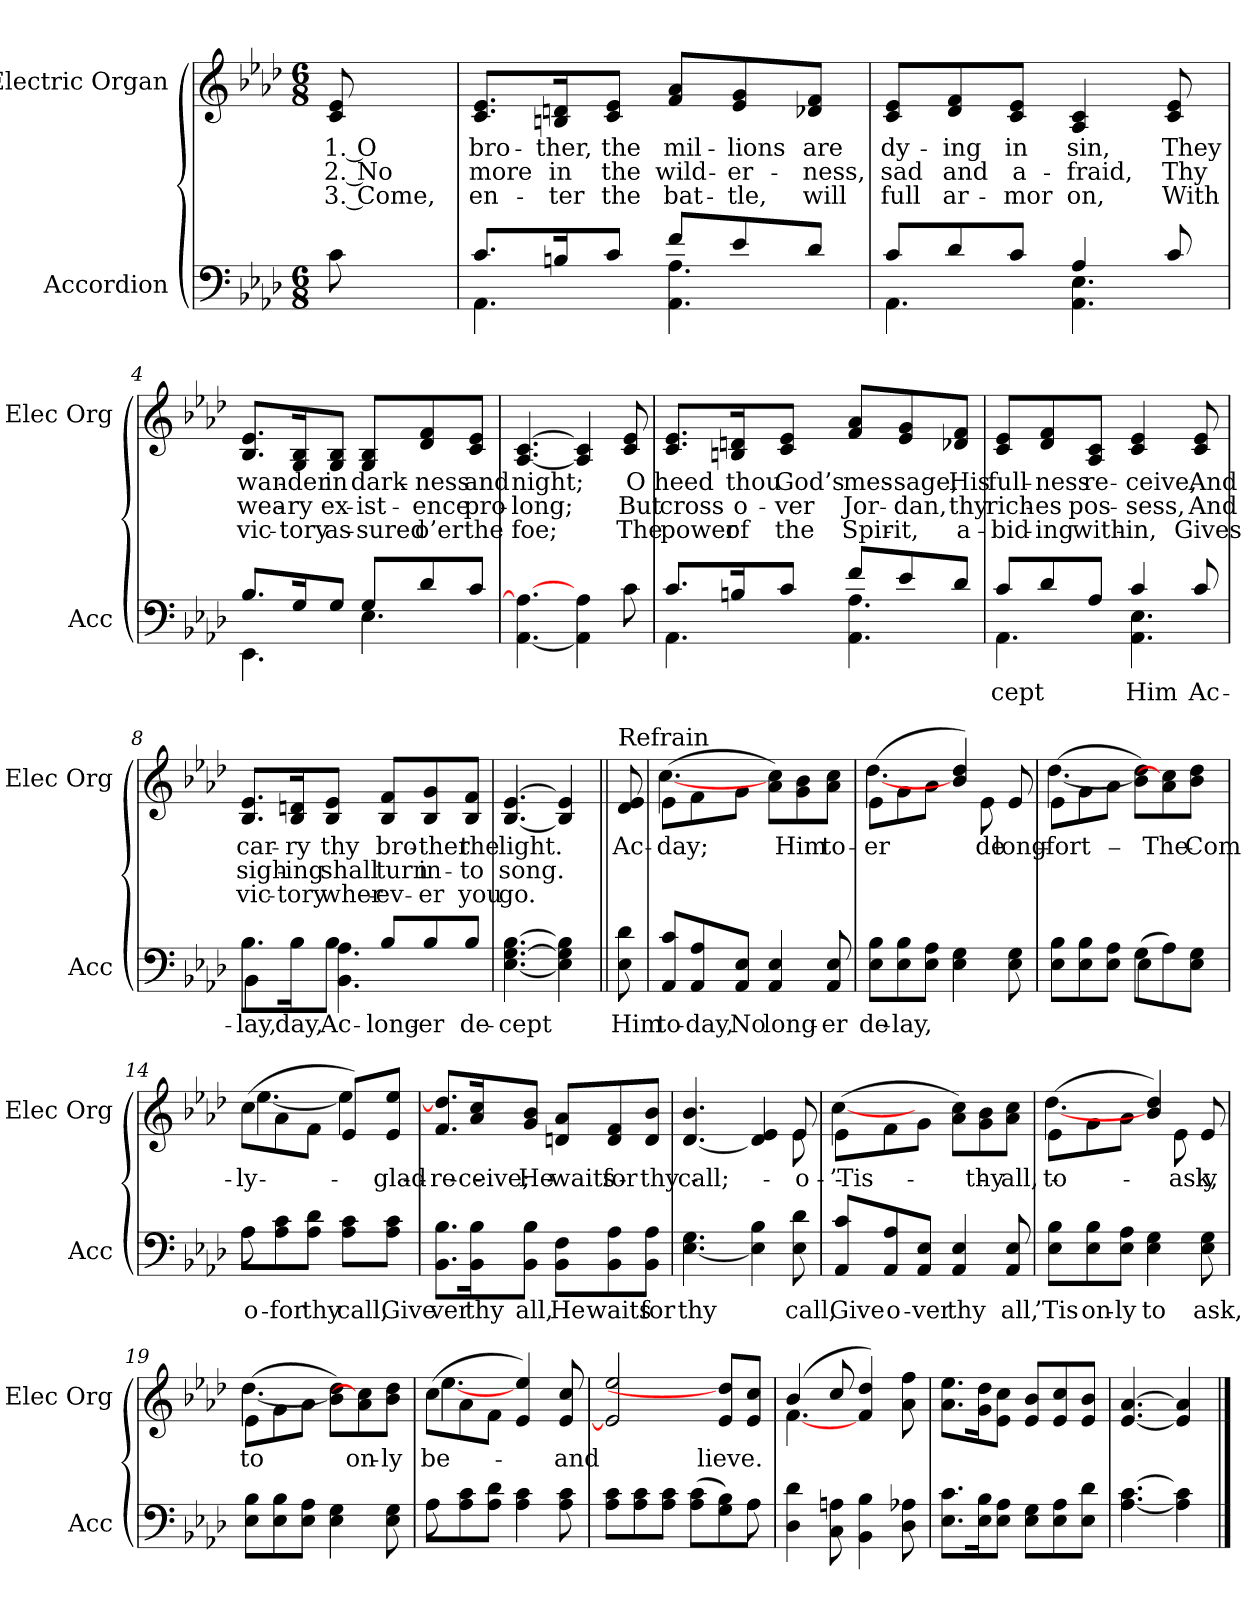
**kern	**text	**kern	**text	**text	**text
*part2	*part2	*part1	*part1	*part1	*part1
*staff2	*staff2	*staff1	*staff1	*staff1	*staff1
*I"Accordion	*	*I"Electric Organ	*	*	*
*I'Acc	*	*I'Elec Org	*	*	*
*clefF4	*	*clefG2	*	*	*
*k[b-e-a-d-]	*	*k[b-e-a-d-]	*	*	*
*A-:	*	*A-:	*	*	*
*M6/8	*	*M6/8	*	*	*
=1	=1	=1	=1	=1	=1
8c	.	8c 8e-	1. O	2. No	3. Come,
=2	=2	=2	=2	=2	=2
*^	*	*	*	*	*
8.c/L	4.AA-	.	8.c/ 8.e-/L	bro-	more	en-
16Bn/K	.	.	16Bn/ 16dn/K	-ther,	in	-ter
8c/J	.	.	8c/ 8e-/J	the	the	the
8f/L	4.AA- 4.A-	.	8f/ 8a-/L	mil-	wild-	bat-
8e-/	.	.	8e-/ 8g/	-lions	-er-	-tle,
8d-/J	.	.	8d-X/ 8f/J	are	-ness,	will
=3	=3	=3	=3	=3	=3	=3
8c/L	4.AA-	.	8c/ 8e-/L	dy-	sad	full
8d-/	.	.	8d-/ 8f/	-ing	and	ar-
8c/J	.	.	8c/ 8e-/J	in	a-	-mor
4A-/	4.AA- 4.E-	.	4A- 4c	sin,	-fraid,	on,
8c/	.	.	8c 8e-	They	Thy	With
=4	=4	=4	=4	=4	=4	=4
8.B-/L	4.EE-	.	8.B-/ 8.e-/L	wan-	wea-	vic-
16G/K	.	.	16G/ 16B-/K	-der	-ry	-tory
8G/J	.	.	8G/ 8B-/J	in	ex-	as-
8G/L	4.E-	.	8G/ 8B-/L	dark-	-ist-	-sured
8d-/	.	.	8d-/ 8f/	-ness	-ence	o’er
8c/J	.	.	8c/ 8e-/J	and	pro-	the
*v	*v	*	*	*	*	*
=5	=5	=5	=5	=5	=5
[4.AA- 4.A-_	.	[4.A- [4.c	night;	-long;	foe;
4AA-] 4A-	.	4A-] 4c]	.	.	.
8c	.	8c 8e-	O	But	The
=6	=6	=6	=6	=6	=6
*^	*	*	*	*	*
8.c/L	4.AA-	.	8.c/ 8.e-/L	heed	cross	power
16Bn/K	.	.	16Bn/ 16dn/K	thou	o-	of
8c/J	.	.	8c/ 8e-/J	God’s	-ver	the
8f/L	4.AA- 4.A-	.	8f/ 8a-/L	mes-	Jor-	Spir-
8e-/	.	.	8e-/ 8g/	-sage,	-dan,	-it,
8d-/J	.	.	8d-X/ 8f/J	His	thy	a-
=7	=7	=7	=7	=7	=7	=7
8c/L	4.AA-	-cept	8c/ 8e-/L	full-	rich-	-bid-
8d-/	.	.	8d-/ 8f/	-ness	-es	-ing
8A-/J	.	.	8A-/ 8c/J	re-	pos-	with-
4c/	4.AA- 4.E-	Him	4c 4e-	-ceive,	-sess,	-in,
8c/	.	Ac-	8c 8e-	And	And	Gives
=8	=8	=8	=8	=8	=8	=8
8.B-\L	4BB-	-lay,	8.B-/ 8.e-/L	car-	sigh-	vic-
16B-\K	.	-day,	16B-/ 16dn/K	-ry	-ing	-tory
8B-\J	4.BB- 4.A-	Ac-	8B-/ 8e-/J	thy	shall	wher-
8B-/L	.	long-	8B-/ 8f/L	bro-	turn	-ev-
8B-/	.	-er	8B-/ 8g/	-ther	in-	-er
8B-/J	8ryy	de-	8B-/ 8f/J	the	-to	you
*v	*v	*	*	*	*	*
=9	=9	=9	=9	=9	=9
[4.E- [4.G [4.B-	-cept	[4.B- [4.e-	light.	song.	go.
4E-] 4G] 4B-]	.	4B-] 4e-]	.	.	.
=10||	=10||	=10||	=10||	=10||	=10||
!	!	!LO:TX:t=Refrain	!	!	!
8E- 8d-	Him	8d- 8e-	Ac-	.	.
=11	=11	=11	=11	=11	=11
*	*	*^	*	*	*
8AA-/ 8c/L	to-	(8e-\L	[4.cc	-day;	.	.
8AA-/ 8A-/	-day,	8f\	.	.	.	.
8AA-/ 8E-/J	No	8g\J	.	.	.	.
4AA- 4E-	long-	8a-\ 8cc\L)	4.ryy	.	.	.
.	.	8g\ 8b-\	.	Him	.	.
8AA- 8E-	-er	8a-\ 8cc\J	.	to-	.	.
=12	=12	=12	=12	=12	=12	=12
8E-\ 8B-\L	de-	(8e-\L	[4.dd-	-er	.	.
8E-\ 8B-\	-lay,	8g\	.	.	.	.
8E-\ 8A-\J	.	8a-\J	.	.	.	.
4E- 4G	.	4b- 4dd-)	8ryy	.	.	.
.	.	.	8e-	de-	.	.
8E- 8G	.	8e-/	8ryy	long-	.	.
=13	=13	=13	=13	=13	=13	=13
*^	*	*	*	*	*	*
8E-\ 8B-\L	4.ryy	.	(8e-\L	[4.dd-	-fort-	.	.
8E-\ 8B-\	.	.	8g\	.	.	.	.
8E-\ 8A-\J	.	.	8a-\J	.	.	.	.
(8G\L	4E-	.	8b-\ 8dd-]\L)	4.ryy	.	.	.
8A-\)	.	.	8a-\ 8cc]\	.	The	.	.
8E-\ 8G\J	8ryy	.	8b-\ 8dd-\J	.	Com-	.	.
=14	=14	=14	=14	=14	=14	=14	=14
8A-\L	8A-	o-	(8cc\L	[4.ee-	-ly	.	.
8A-\ 8c\	2ryy	for	8a-\	.	.	.	.
8A-\ 8d-\J	.	thy	8f\J	.	.	.	.
8A-\ 8c\L	.	call,	8e-/L)	4ee-]	.	.	.
8A-\ 8c\J	.	Give	8e-/ 8ee-/J	.	glad-	.	.
*v	*v	*	*	*	*	*	*
*	*	*v	*v	*	*	*
=15	=15	=15	=15	=15	=15
8.BB-\ 8.B-\L	-ver	8.f/ 8.ddn]/L	re-	.	.
16BB-\ 16B-\K	thy	16a-/ 16cc/K	-ceive;	.	.
8BB-\ 8B-\J	all,	8g/ 8b-/J	He	.	.
8BB-\ 8F\L	He	8dn/ 8a-/L	waits	.	.
8BB-\ 8A-\	waits	8d/ 8f/	for	.	.
8BB-\ 8A-\J	for	8d/ 8b-/J	thy	.	.
=16	=16	=16	=16	=16	=16
*	*	*^	*	*	*
[4.E- 4.G	thy	[4.d- 4.b-	8ryy	call;	.	.
*	*	*v	*v	*	*	*
4E-] 4B-	.	4d-] 4e-	.	.	.
*	*	*^	*	*	*
8E- 8d-	call,	8e-/	8e-	o-	.	.
=17	=17	=17	=17	=17	=17	=17
8AA-/ 8c/L	Give	(8e-\L	[4cc	’Tis	.	.
8AA-/ 8A-/	o-	8f\	.	.	.	.
8AA-/ 8E-/J	-ver	8g\J	2ryy	.	.	.
4AA- 4E-	thy	8a-\ 8cc\L)	.	.	.	.
.	.	8g\ 8b-\	.	thy	.	.
8AA- 8E-	all,	8a-\ 8cc\J	.	all,	.	.
=18	=18	=18	=18	=18	=18	=18
8E-\ 8B-\L	’Tis	(8e-\L	[4.dd-	to	.	.
8E-\ 8B-\	on-	8g\	.	.	.	.
8E-\ 8A-\J	-ly	8a-\J	.	.	.	.
4E- 4G	to	4b- 4dd-)	8ryy	.	.	.
.	.	.	8e-	ask,	.	.
8E- 8G	ask,	8e-/	8ryy	-ly	.	.
=19	=19	=19	=19	=19	=19	=19
8E-\ 8B-\L	.	(8e-\L	[4.dd-	to	.	.
8E-\ 8B-\	.	8g\	.	.	.	.
8E-\ 8A-\J	.	8a-\J	.	.	.	.
4E- 4G	.	8b-\ 8dd-]\L)	4.ryy	.	.	.
.	.	8a-\ 8cc]\	.	on-	.	.
8E- 8G	.	8b-\ 8dd-\J	.	-ly	.	.
=20	=20	=20	=20	=20	=20	=20
*^	*	*	*	*	*	*
8A-\L	8A-	.	(8cc\L	[4.ee-	be-	.	.
8A-\ 8c\	2ryy	.	8a-\	.	.	.	.
8A-\ 8d-\J	.	.	8f\J	.	.	.	.
4A- 4c	.	.	4e- 4ee-)	4.ryy	.	.	.
8A- 8c	8ryy	.	8e- 8cc	.	and	.	.
*	*	*	*v	*v	*	*	*
=21	=21	=21	=21	=21	=21	=21
8A-\ 8c\L	8ryy	.	2e-] 2ee-	.	.	.
*v	*v	*	*	*	*	*
8A-\ 8c\	.	.	.	.	.
8A-\ 8c\J	.	.	.	.	.
(8A-\ 8c\L	.	.	.	.	.
8G\ 8B-\)	.	8e-/ 8dd-]/L	-lieve.	.	.
*^	*	*	*	*	*
8A-\J	8A-	.	8e-/ 8cc/J	.	.	.
*v	*v	*	*	*	*	*
=22	=22	=22	=22	=22	=22
*	*	*^	*	*	*
4D- 4d-	.	(4b-/	[4.f	.	.	.
8C 8An	.	8cc/	.	.	.	.
4BB- 4B-	.	4f 4dd-)	4.ryy	.	.	.
8D- 8A-X	.	8a- 8ff	.	.	.	.
*	*	*v	*v	*	*	*
=23	=23	=23	=23	=23	=23
8.E-\ 8.c\L	.	8.a-\ 8.ee-\L	.	.	.
16E-\ 16B-\K	.	16g\ 16dd-\K	.	.	.
8E-\ 8A-\J	.	8e-\ 8cc\J	.	.	.
8E-\ 8G\L	.	8e-/ 8b-/L	.	.	.
8E-\ 8A-\	.	8e-/ 8cc/	.	.	.
8E-\ 8d-\J	.	8e-/ 8b-/J	.	.	.
=24	=24	=24	=24	=24	=24
[4.A- [4.c	.	[4.e- [4.a-	.	.	.
4A-] 4c]	.	4e-] 4a-]	.	.	.
==	==	==	==	==	==
*-	*-	*-	*-	*-	*-
